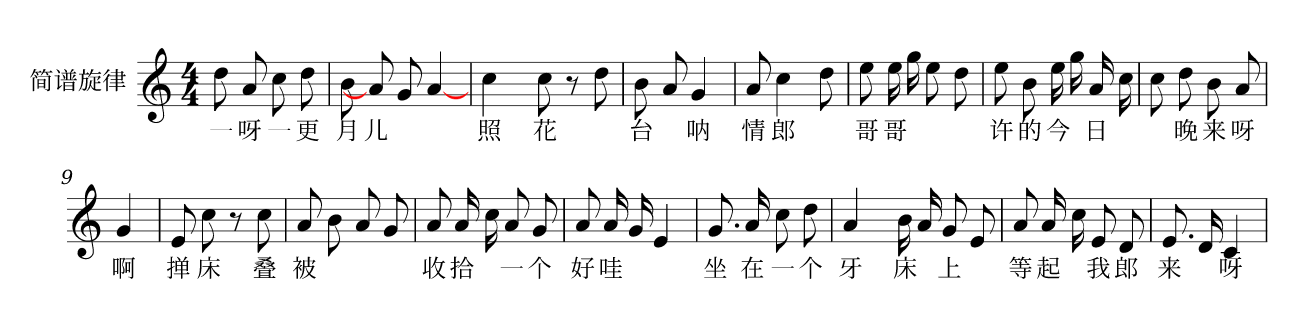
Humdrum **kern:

**kern	**text
*part1	*part1
*staff1	*staff1
*I"简谱旋律	*
*k[]	*
*M4/4	*
=1	=1
8dd	一
8a	呀
8cc	一
8dd	更
=2	=2
8b	月
8a]	儿
8g	.
[4a	.
=3	=3
!LO:N:vis=4	!
4.cc	照
8cc	花
8r	.
8dd	.
=4	=4
8b	台
8a	.
4g	呐
=5	=5
8a	情
4cc	郎
8dd	.
=6	=6
8ee	哥
16ee	哥
16gg	.
8ee	.
8dd	.
=7	=7
8ee	许
8b	的
16ee	今
16gg	.
16a	日
16cc	.
=8	=8
8cc	.
8dd	晚
8b	来
8a	呀
=9	=9
4g	啊
=10	=10
8e	掸
8cc	床
8r	.
8cc	叠
=11	=11
8a	被
8b	.
8a	.
8g	.
=12	=12
8a	收
16a	拾
16cc	.
8a	一
8g	个
=13	=13
8a	好
16a	哇
16g	.
4e	.
=14	=14
8.g	坐
16a	在
8cc	一
8dd	个
=15	=15
!LO:N:vis=4	!
4.a	牙
16b	床
16a	.
8g	上
8e	.
=16	=16
8a	等
16a	起
16cc	.
8e	我
8d	郎
=17	=17
8.e	来
16d	.
4c	呀
=	=
*-	*-
